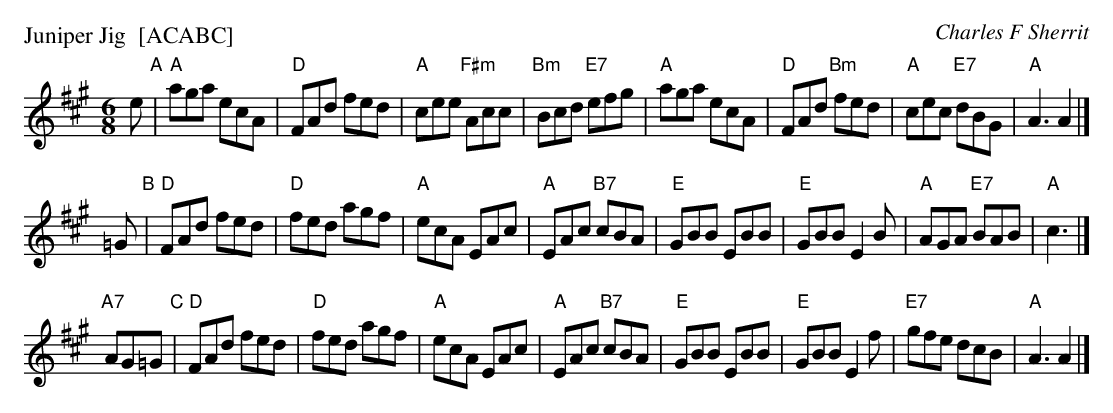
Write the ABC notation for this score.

X:1
P: Juniper Jig  [ACABC]
C: Charles F Sherrit
M: 6/8
K: A
L: 1/8
 e "A"|\
"A"aga ecA | "D"FAd fed | "A"cee "F#m"Acc | "Bm"Bcd "E7"efg |\
"A"aga ecA | "D"FAd "Bm"fed | "A"cec "E7"dBG | "A"A3 A2 |]
=G "B"|\
"D"FAd fed | "D"fed agf | "A"ecA EAc | "A"EAc "B7"cBA |\
"E"GBB EBB | "E"GBB E2B | "A"AGA "E7"BAB | "A"c3 |]
"A7"AG=G "C"|\
"D"FAd fed | "D"fed agf | "A"ecA EAc | "A"EAc "B7"cBA |\
"E"GBB EBB | "E"GBB E2f | "E7"gfe dcB | "A"A3 A2 |]
